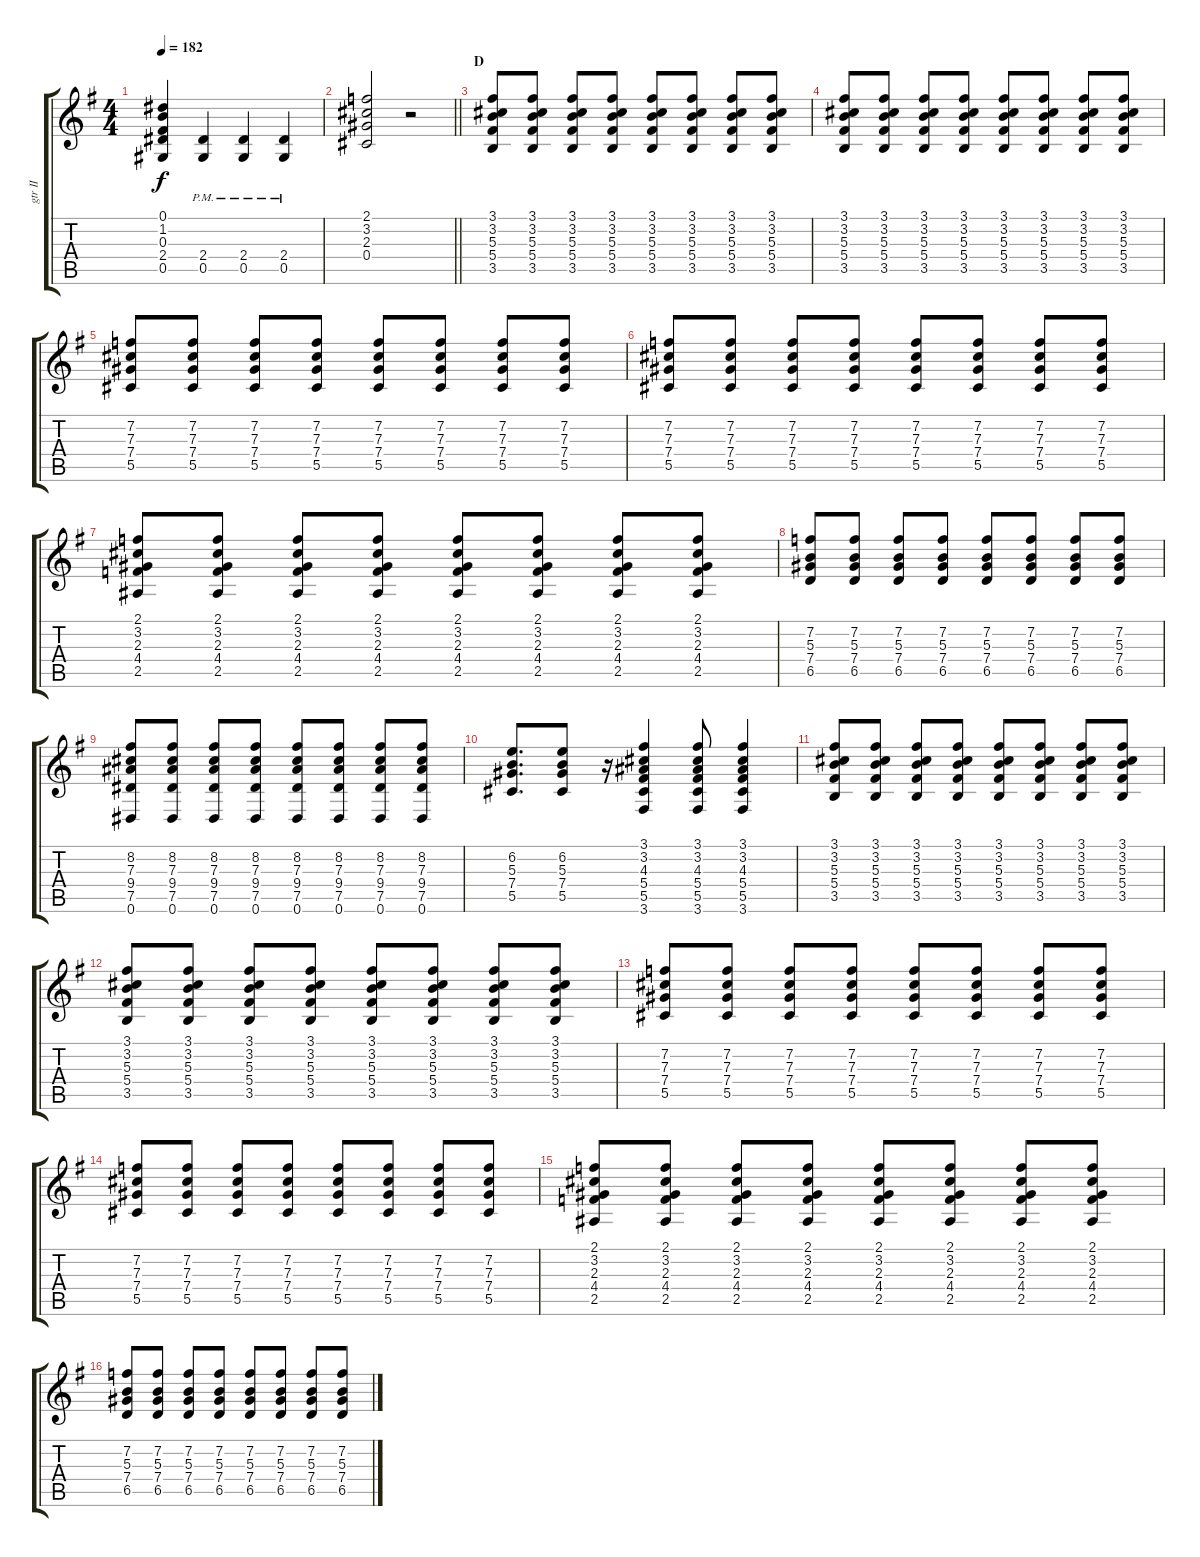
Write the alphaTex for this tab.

\track ("gtr II" "gtr II") {instrument electricguitarclean}
\staff {score tabs}
\tuning (Eb4 Bb3 Gb3 Db3 Ab2 Eb2) {hide}
\ts (4 4)
\tempo 182
\clef g2
\ks g
(0.1 1.2 0.3 2.4 0.5).4{dy f} (2.4{pm} 0.5{pm}).4 (2.4{pm} 0.5{pm}).4 (2.4{pm} 0.5{pm}).4 |
\barLineRight lightlight
(2.1 3.2 2.3 0.4).2 r.2 |
\section ("" "D")
(3.1 3.2 5.3 5.4 3.5).8 (3.1 3.2 5.3 5.4 3.5).8 (3.1 3.2 5.3 5.4 3.5).8 (3.1 3.2 5.3 5.4 3.5).8 (3.1 3.2 5.3 5.4 3.5).8 (3.1 3.2 5.3 5.4 3.5).8 (3.1 3.2 5.3 5.4 3.5).8 (3.1 3.2 5.3 5.4 3.5).8 |
(3.1 3.2 5.3 5.4 3.5).8 (3.1 3.2 5.3 5.4 3.5).8 (3.1 3.2 5.3 5.4 3.5).8 (3.1 3.2 5.3 5.4 3.5).8 (3.1 3.2 5.3 5.4 3.5).8 (3.1 3.2 5.3 5.4 3.5).8 (3.1 3.2 5.3 5.4 3.5).8 (3.1 3.2 5.3 5.4 3.5).8 |
(7.2 7.3 7.4 5.5).8 (7.2 7.3 7.4 5.5).8 (7.2 7.3 7.4 5.5).8 (7.2 7.3 7.4 5.5).8 (7.2 7.3 7.4 5.5).8 (7.2 7.3 7.4 5.5).8 (7.2 7.3 7.4 5.5).8 (7.2 7.3 7.4 5.5).8 |
(7.2 7.3 7.4 5.5).8 (7.2 7.3 7.4 5.5).8 (7.2 7.3 7.4 5.5).8 (7.2 7.3 7.4 5.5).8 (7.2 7.3 7.4 5.5).8 (7.2 7.3 7.4 5.5).8 (7.2 7.3 7.4 5.5).8 (7.2 7.3 7.4 5.5).8 |
(2.1 3.2 2.3 4.4 2.5).8 (2.1 3.2 2.3 4.4 2.5).8 (2.1 3.2 2.3 4.4 2.5).8 (2.1 3.2 2.3 4.4 2.5).8 (2.1 3.2 2.3 4.4 2.5).8 (2.1 3.2 2.3 4.4 2.5).8 (2.1 3.2 2.3 4.4 2.5).8 (2.1 3.2 2.3 4.4 2.5).8 |
(7.2 5.3 7.4 6.5).8 (7.2 5.3 7.4 6.5).8 (7.2 5.3 7.4 6.5).8 (7.2 5.3 7.4 6.5).8 (7.2 5.3 7.4 6.5).8 (7.2 5.3 7.4 6.5).8 (7.2 5.3 7.4 6.5).8 (7.2 5.3 7.4 6.5).8 |
(8.2 7.3 9.4 7.5 0.6).8 (8.2 7.3 9.4 7.5 0.6).8 (8.2 7.3 9.4 7.5 0.6).8 (8.2 7.3 9.4 7.5 0.6).8 (8.2 7.3 9.4 7.5 0.6).8 (8.2 7.3 9.4 7.5 0.6).8 (8.2 7.3 9.4 7.5 0.6).8 (8.2 7.3 9.4 7.5 0.6).8 |
(6.2 5.3 7.4 5.5).8{d} (6.2 5.3 7.4 5.5).8 r.16 (3.1 3.2 4.3 5.4 5.5 3.6).4 (3.1 3.2 4.3 5.4 5.5 3.6).8 (3.1 3.2 4.3 5.4 5.5 3.6).4 |
(3.1 3.2 5.3 5.4 3.5).8 (3.1 3.2 5.3 5.4 3.5).8 (3.1 3.2 5.3 5.4 3.5).8 (3.1 3.2 5.3 5.4 3.5).8 (3.1 3.2 5.3 5.4 3.5).8 (3.1 3.2 5.3 5.4 3.5).8 (3.1 3.2 5.3 5.4 3.5).8 (3.1 3.2 5.3 5.4 3.5).8 |
(3.1 3.2 5.3 5.4 3.5).8 (3.1 3.2 5.3 5.4 3.5).8 (3.1 3.2 5.3 5.4 3.5).8 (3.1 3.2 5.3 5.4 3.5).8 (3.1 3.2 5.3 5.4 3.5).8 (3.1 3.2 5.3 5.4 3.5).8 (3.1 3.2 5.3 5.4 3.5).8 (3.1 3.2 5.3 5.4 3.5).8 |
(7.2 7.3 7.4 5.5).8 (7.2 7.3 7.4 5.5).8 (7.2 7.3 7.4 5.5).8 (7.2 7.3 7.4 5.5).8 (7.2 7.3 7.4 5.5).8 (7.2 7.3 7.4 5.5).8 (7.2 7.3 7.4 5.5).8 (7.2 7.3 7.4 5.5).8 |
(7.2 7.3 7.4 5.5).8 (7.2 7.3 7.4 5.5).8 (7.2 7.3 7.4 5.5).8 (7.2 7.3 7.4 5.5).8 (7.2 7.3 7.4 5.5).8 (7.2 7.3 7.4 5.5).8 (7.2 7.3 7.4 5.5).8 (7.2 7.3 7.4 5.5).8 |
(2.1 3.2 2.3 4.4 2.5).8 (2.1 3.2 2.3 4.4 2.5).8 (2.1 3.2 2.3 4.4 2.5).8 (2.1 3.2 2.3 4.4 2.5).8 (2.1 3.2 2.3 4.4 2.5).8 (2.1 3.2 2.3 4.4 2.5).8 (2.1 3.2 2.3 4.4 2.5).8 (2.1 3.2 2.3 4.4 2.5).8 |
(7.2 5.3 7.4 6.5).8 (7.2 5.3 7.4 6.5).8 (7.2 5.3 7.4 6.5).8 (7.2 5.3 7.4 6.5).8 (7.2 5.3 7.4 6.5).8 (7.2 5.3 7.4 6.5).8 (7.2 5.3 7.4 6.5).8 (7.2 5.3 7.4 6.5).8
